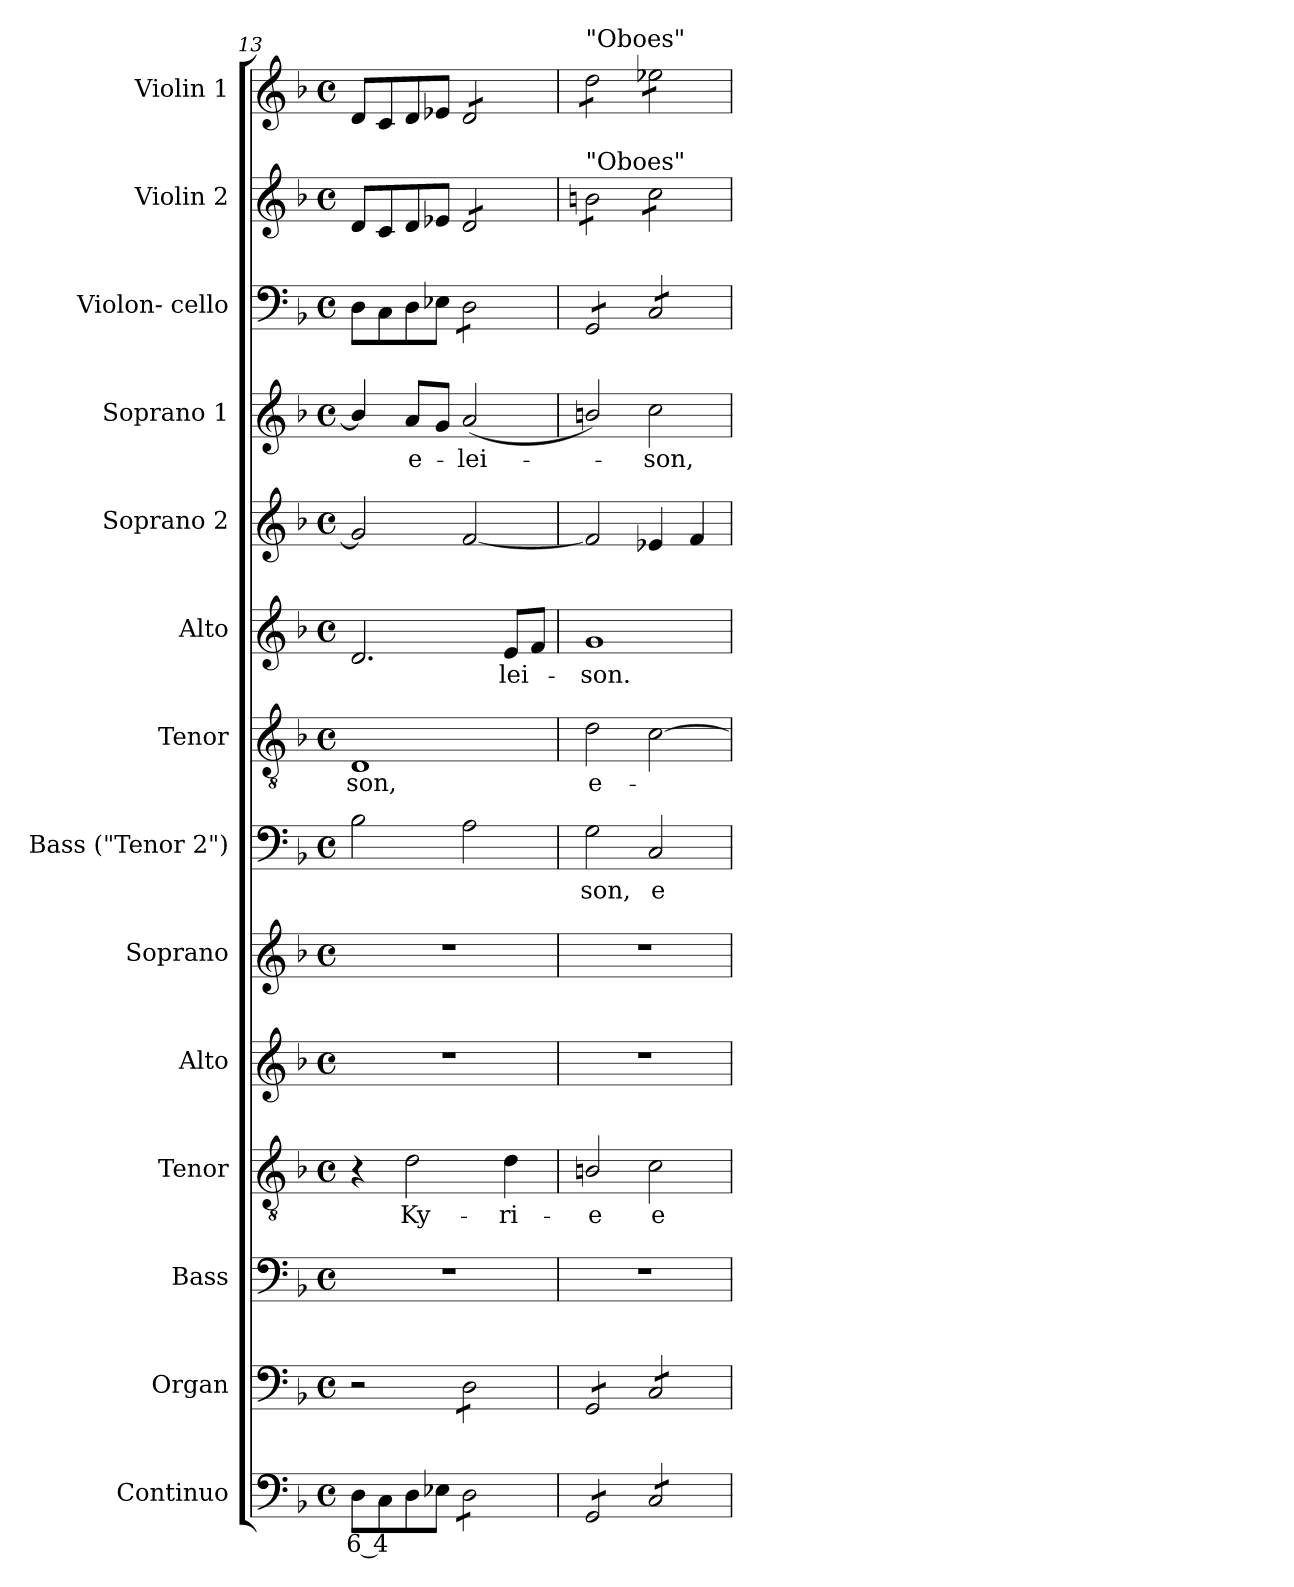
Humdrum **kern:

**kern	**text	**kern	**kern	**kern	**text	**kern	**kern	**kern	**text	**kern	**text	**kern	**text	**kern	**kern	**text	**kern	**kern	**kern
*part14	*part14	*part13	*part12	*part11	*part11	*part10	*part9	*part8	*part8	*part7	*part7	*part6	*part6	*part5	*part4	*part4	*part3	*part2	*part1
*staff14	*staff14	*staff13	*staff12	*staff11	*staff11	*staff10	*staff9	*staff8	*staff8	*staff7	*staff7	*staff6	*staff6	*staff5	*staff4	*staff4	*staff3	*staff2	*staff1
*I"Continuo	*	*I"Organ	*I"Bass	*I"Tenor	*	*I"Alto	*I"Soprano	*I"Bass ("Tenor 2")	*	*I"Tenor	*	*I"Alto	*	*I"Soprano 2	*I"Soprano 1	*	*I"Violon- cello	*I"Violin 2	*I"Violin 1
*I'Cont.	*	*I'Org.	*I'B.	*I'T.	*	*I'A.	*I'S.	*I'B.	*	*I'T.	*	*I'A.	*	*I'S.	*I'S.	*	*I'Vc.	*I'Vln. 2	*I'Vln. 1
!!LO:PB:g=z
*clefF4	*	*clefF4	*clefF4	*clefGv2	*	*clefG2	*clefG2	*clefF4	*	*clefGv2	*	*clefG2	*	*clefG2	*clefG2	*	*clefF4	*clefG2	*clefG2
*	*	*	*	*ITrd7c12	*	*	*	*	*	*ITrd7c12	*	*	*	*	*	*	*	*	*
*k[b-]	*	*k[b-]	*k[b-]	*k[b-]	*	*k[b-]	*k[b-]	*k[b-]	*	*k[b-]	*	*k[b-]	*	*k[b-]	*k[b-]	*	*k[b-]	*k[b-]	*k[b-]
*F:	*	*F:	*F:	*F:	*	*F:	*F:	*F:	*	*F:	*	*F:	*	*F:	*F:	*	*F:	*F:	*F:
*M4/4	*	*M4/4	*M4/4	*M4/4	*	*M4/4	*M4/4	*M4/4	*	*M4/4	*	*M4/4	*	*M4/4	*M4/4	*	*M4/4	*M4/4	*M4/4
*met(c)	*	*met(c)	*met(c)	*met(c)	*	*met(c)	*met(c)	*met(c)	*	*met(c)	*	*met(c)	*	*met(c)	*met(c)	*	*met(c)	*met(c)	*met(c)
=13	=13	=13	=13	=13	=13	=13	=13	=13	=13	=13	=13	=13	=13	=13	=13	=13	=13	=13	=13
!	!LO:LY:b:color=#000000	!	!	!	!	!	!	!	!	!	!	!	!	!	!	!	!	!	!
!	!	!	!	!	!	!	!	!	!	!	!LO:LY:b:color=#000000	!	!	!	!	!	!	!	!
8Di\L	6 4	2r	1r	4r	.	1r	1r	2B-i\	.	1DDi	-son,	2.di/	.	2gi/]	4b-i/]	.	8Di\L	8di/L	8di/L
8Ci\	.	.	.	.	.	.	.	.	.	.	.	.	.	.	.	.	8Ci\	8ci/	8ci/
!	!	!	!	!	!LO:LY:b:color=#000000	!	!	!	!	!	!	!	!	!	!	!	!	!	!
!	!	!	!	!	!	!	!	!	!	!	!	!	!	!	!	!LO:LY:b:color=#000000	!	!	!
8Di\	.	.	.	2Di\	Ky-	.	.	.	.	.	.	.	.	.	8ai/L	e-	8Di\	8di/	8di/
8E-Xi\J	.	.	.	.	.	.	.	.	.	.	.	.	.	.	8gi/J	.	8E-Xi\J	8e-Xi/J	8e-Xi/J
!	!	!	!	!	!	!	!	!	!	!	!	!	!	!	!	!LO:LY:b:color=#000000	!	!	!
*tremolo	*	*	*	*	*	*	*	*	*	*	*	*	*	*	*	*	*	*	*
*	*	*tremolo	*	*	*	*	*	*	*	*	*	*	*	*	*	*	*	*	*
*	*	*	*	*	*	*	*	*	*	*	*	*	*	*	*	*	*tremolo	*	*
*	*	*	*	*	*	*	*	*	*	*	*	*	*	*	*	*	*	*tremolo	*
*	*	*	*	*	*	*	*	*	*	*	*	*	*	*	*	*	*	*	*tremolo
8Di\L	.	8Di\L	.	.	.	.	.	2Ai\	.	.	.	.	.	[2fi/	(2ai/	-lei-	8Di\L	8di/L	8di/L
8Di\	.	8Di\	.	.	.	.	.	.	.	.	.	.	.	.	.	.	8Di\	8di/	8di/
!	!	!	!	!	!LO:LY:b:color=#000000	!	!	!	!	!	!	!	!	!	!	!	!	!	!
!	!	!	!	!	!	!	!	!	!	!	!	!	!LO:LY:b:color=#000000	!	!	!	!	!	!
8Di\	.	8Di\	.	4Di\	-ri-	.	.	.	.	.	.	8ei/L	-lei-	.	.	.	8Di\	8di/	8di/
8Di\J	.	8Di\J	.	.	.	.	.	.	.	.	.	8fi/J	.	.	.	.	8Di\J	8di/J	8di/J
=14	=14	=14	=14	=14	=14	=14	=14	=14	=14	=14	=14	=14	=14	=14	=14	=14	=14	=14	=14
!	!	!	!	!	!LO:LY:b:color=#000000	!	!	!	!	!	!	!	!	!	!	!	!	!	!
!	!	!	!	!	!	!	!	!	!LO:LY:b:color=#000000	!	!	!	!	!	!	!	!	!	!
!	!	!	!	!	!	!	!	!	!	!	!LO:LY:b:color=#000000	!	!	!	!	!	!	!	!
!	!	!	!	!	!	!	!	!	!	!	!	!	!	!	!	!	!	!	!LO:TX:a:t="Oboes"
!	!	!	!	!	!	!	!	!	!	!	!	!	!	!	!	!	!	!LO:TX:a:t="Oboes"	!
!	!	!	!	!	!	!	!	!	!	!	!	!	!LO:LY:b:color=#000000	!	!	!	!	!	!
8GGi/L	.	8GGi/L	1r	2BBni/	-e	1r	1r	2Gi\	-son,	2Di\	e-	1gi	-son.	2fi/]	2bni/)	.	8GGi/L	8bni\L	8ddi\L
8GGi/	.	8GGi/	.	.	.	.	.	.	.	.	.	.	.	.	.	.	8GGi/	8bni\	8ddi\
8GGi/	.	8GGi/	.	.	.	.	.	.	.	.	.	.	.	.	.	.	8GGi/	8bni\	8ddi\
8GGi/J	.	8GGi/J	.	.	.	.	.	.	.	.	.	.	.	.	.	.	8GGi/J	8bni\J	8ddi\J
!	!	!	!	!	!LO:LY:b:color=#000000	!	!	!	!	!	!	!	!	!	!	!	!	!	!
!	!	!	!	!	!	!	!	!	!LO:LY:b:color=#000000	!	!	!	!	!	!	!	!	!	!
!	!	!	!	!	!	!	!	!	!	!	!	!	!	!	!	!LO:LY:b:color=#000000	!	!	!
8Ci/L	.	8Ci/L	.	2Ci\	e-	.	.	2Ci/	e-	[2Ci\	.	.	.	4e-Xi/	2cci\	-son,	8Ci/L	8cci\L	8ee-Xi\L
8Ci/	.	8Ci/	.	.	.	.	.	.	.	.	.	.	.	.	.	.	8Ci/	8cci\	8ee-Xi\
8Ci/	.	8Ci/	.	.	.	.	.	.	.	.	.	.	.	4fi/	.	.	8Ci/	8cci\	8ee-Xi\
8Ci/J	.	8Ci/J	.	.	.	.	.	.	.	.	.	.	.	.	.	.	8Ci/J	8cci\J	8ee-Xi\J
*	*	*	*	*	*	*	*	*	*	*	*	*	*	*	*	*	*	*	*Xtremolo
*	*	*	*	*	*	*	*	*	*	*	*	*	*	*	*	*	*	*Xtremolo	*
*	*	*	*	*	*	*	*	*	*	*	*	*	*	*	*	*	*Xtremolo	*	*
*	*	*Xtremolo	*	*	*	*	*	*	*	*	*	*	*	*	*	*	*	*	*
*Xtremolo	*	*	*	*	*	*	*	*	*	*	*	*	*	*	*	*	*	*	*
=	=	=	=	=	=	=	=	=	=	=	=	=	=	=	=	=	=	=	=
*-	*-	*-	*-	*-	*-	*-	*-	*-	*-	*-	*-	*-	*-	*-	*-	*-	*-	*-	*-
